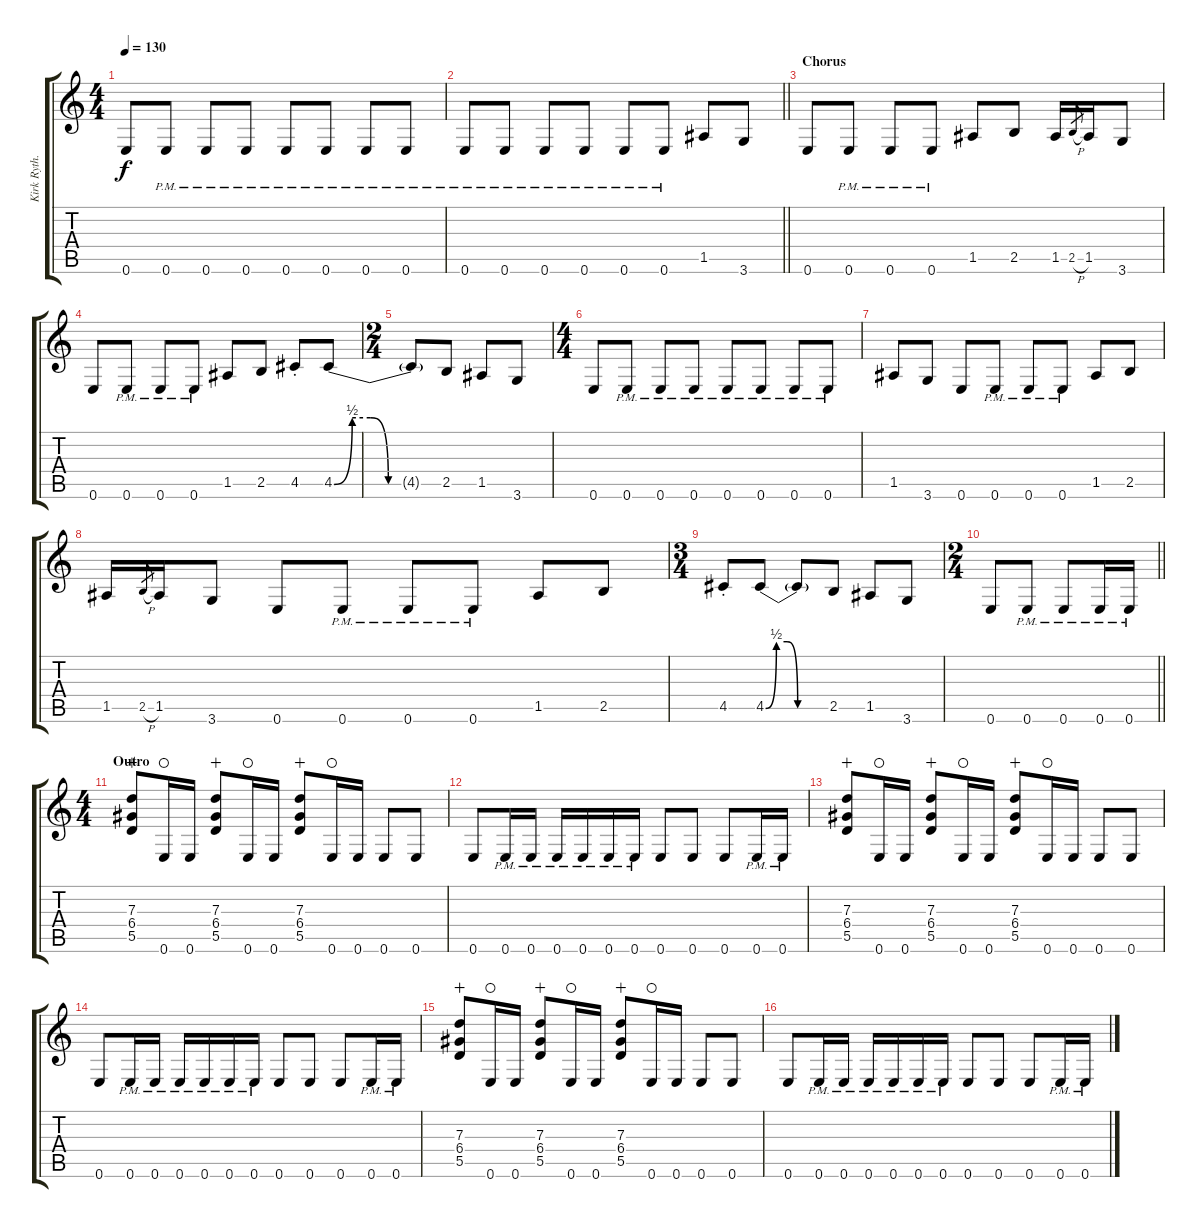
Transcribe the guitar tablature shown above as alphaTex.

\track ("Kirk Ryth." "Kirk Ryth.") {instrument distortionguitar}
\staff {score tabs}
\tuning (E4 B3 G3 D3 A2 E2) {hide}
\ts (4 4)
\tempo 130
\clef g2
\ks c
0.6.8{dy f} 0.6{pm}.8 0.6{pm}.8 0.6{pm}.8 0.6{pm}.8 0.6{pm}.8 0.6{pm}.8 0.6{pm}.8 |
\barLineRight lightlight
0.6{pm}.8 0.6{pm}.8 0.6{pm}.8 0.6{pm}.8 0.6{pm}.8 0.6{pm}.8 1.5.8 3.6.8 |
\section ("" "Chorus")
0.6.8 0.6{pm}.8 0.6{pm}.8 0.6{pm}.8 1.5.8 2.5.8 1.5.16 2.5{h}.8{gr} 1.5.16 3.6.8 |
0.6.8 0.6{pm}.8 0.6{pm}.8 0.6{pm}.8 1.5.8 2.5.8 4.5{st}.8 4.5{be (custom 0 0 10 2 20 2 30 0 60 0)}.8 |
\ts (2 4)
4.5{t}.8 2.5.8 1.5.8 3.6.8 |
\ts (4 4)
0.6.8 0.6{pm}.8 0.6{pm}.8 0.6{pm}.8 0.6{pm}.8 0.6{pm}.8 0.6{pm}.8 0.6{pm}.8 |
1.5.8 3.6.8 0.6.8 0.6{pm}.8 0.6{pm}.8 0.6{pm}.8 1.5.8 2.5.8 |
1.5.16 2.5{h}.8{gr} 1.5.16 3.6.8 0.6.8 0.6{pm}.8 0.6{pm}.8 0.6{pm}.8 1.5.8 2.5.8 |
\ts (3 4)
4.5{st}.8 4.5{be (custom 0 0 10 2 20 2 30 0 60 0)}.8 4.5{t}.8 2.5.8 1.5.8 3.6.8 |
\ts (2 4)
\barLineRight lightlight
0.6.8 0.6{pm}.8 0.6{pm}.8 0.6{pm}.16 0.6{pm}.16 |
\ts (4 4)
\section ("" "Outro")
(7.3 6.4 5.5).8{wahc} 0.6.16{waho} 0.6.16 (7.3 6.4 5.5).8{wahc} 0.6.16{waho} 0.6.16 (7.3 6.4 5.5).8{wahc} 0.6.16{waho} 0.6.16 0.6.8 0.6.8 |
0.6.8 0.6{pm}.16 0.6{pm}.16 0.6{pm}.16 0.6{pm}.16 0.6{pm}.16 0.6{pm}.16 0.6.8 0.6.8 0.6.8 0.6{pm}.16 0.6{pm}.16 |
(7.3 6.4 5.5).8{wahc} 0.6.16{waho} 0.6.16 (7.3 6.4 5.5).8{wahc} 0.6.16{waho} 0.6.16 (7.3 6.4 5.5).8{wahc} 0.6.16{waho} 0.6.16 0.6.8 0.6.8 |
0.6.8 0.6{pm}.16 0.6{pm}.16 0.6{pm}.16 0.6{pm}.16 0.6{pm}.16 0.6{pm}.16 0.6.8 0.6.8 0.6.8 0.6{pm}.16 0.6{pm}.16 |
(7.3 6.4 5.5).8{wahc} 0.6.16{waho} 0.6.16 (7.3 6.4 5.5).8{wahc} 0.6.16{waho} 0.6.16 (7.3 6.4 5.5).8{wahc} 0.6.16{waho} 0.6.16 0.6.8 0.6.8 |
0.6.8 0.6{pm}.16 0.6{pm}.16 0.6{pm}.16 0.6{pm}.16 0.6{pm}.16 0.6{pm}.16 0.6.8 0.6.8 0.6.8 0.6{pm}.16 0.6{pm}.16
